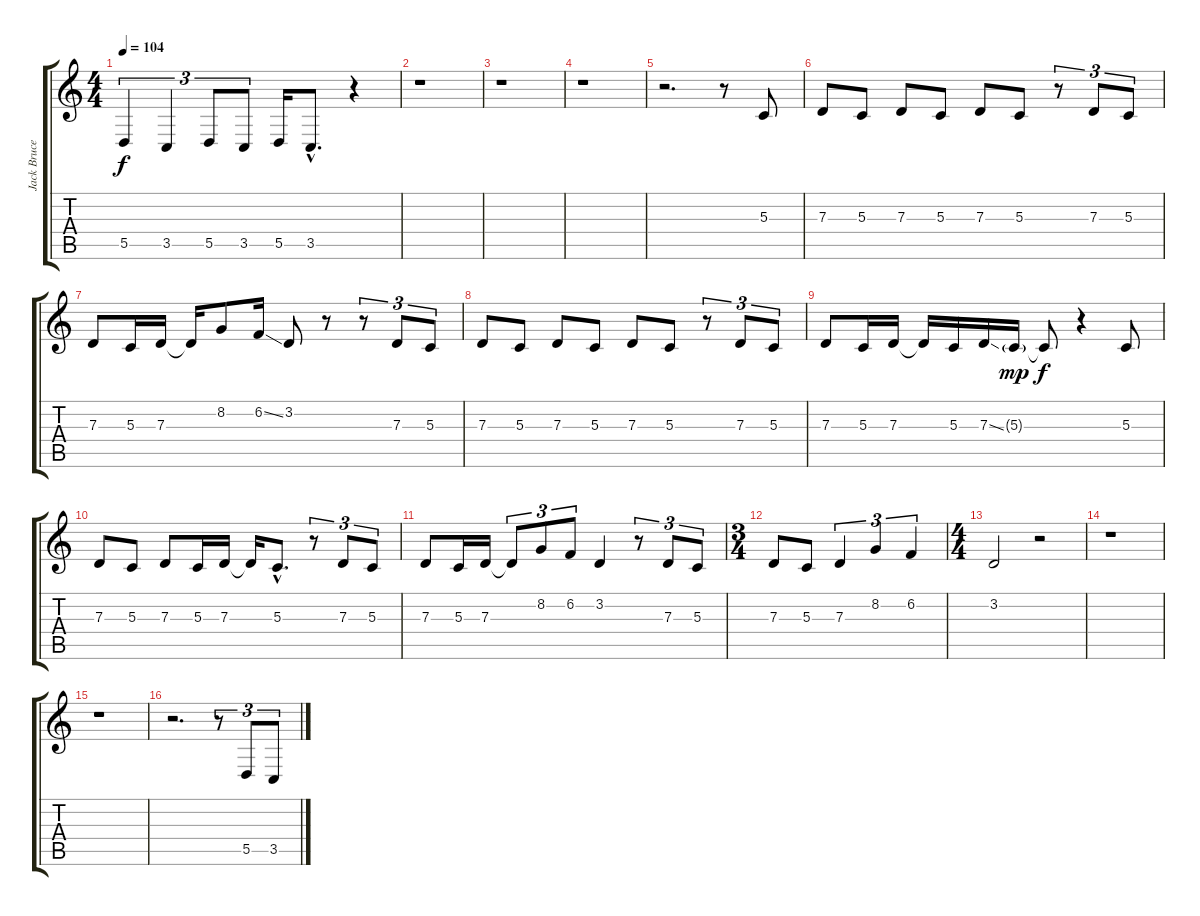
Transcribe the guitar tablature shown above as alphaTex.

\track ("Jack Bruce" "Jack Bruce") {instrument lead2sawtooth}
\staff {score tabs}
\tuning (E4 B3 G3 D3 A2 E2) {hide}
\ts (4 4)
\tempo 104
\clef g2
\ks c
5.5.4{tu (3 2) dy f} 3.5.4{tu (3 2)} 5.5.8{tu (3 2)} 3.5.8{tu (3 2)} 5.5.16 3.5{hac}.8{d} r.4 |
r.1 |
r.1 |
r.1 |
r.2{d} r.8 5.3.8 |
7.3.8 5.3.8 7.3.8 5.3.8 7.3.8 5.3.8 r.8{tu (3 2)} 7.3.8{tu (3 2)} 5.3.8{tu (3 2)} |
7.3.8 5.3.16 7.3.16 7.3{t}.16 8.2.8 6.2{ss}.16 3.2.8 r.8 r.8{tu (3 2)} 7.3.8{tu (3 2)} 5.3.8{tu (3 2)} |
7.3.8 5.3.8 7.3.8 5.3.8 7.3.8 5.3.8 r.8{tu (3 2)} 7.3.8{tu (3 2)} 5.3.8{tu (3 2)} |
7.3.8 5.3.16 7.3.16 7.3{t}.16 5.3.16 7.3{ss}.16 5.3{g}.16{dy mp} 5.3{t}.8{dy f} r.4 5.3.8 |
7.3.8 5.3.8 7.3.8 5.3.16 7.3.16 7.3{t}.16 5.3{hac}.8{d} r.8{tu (3 2)} 7.3.8{tu (3 2)} 5.3.8{tu (3 2)} |
7.3.8 5.3.16 7.3.16 7.3{t}.8{tu (3 2)} 8.2.8{tu (3 2)} 6.2.8{tu (3 2)} 3.2.4 r.8{tu (3 2)} 7.3.8{tu (3 2)} 5.3.8{tu (3 2)} |
\ts (3 4)
7.3.8 5.3.8 7.3.4{tu (3 2)} 8.2.4{tu (3 2)} 6.2.4{tu (3 2)} |
\ts (4 4)
3.2.2 r.2 |
r.1 |
r.1 |
r.2{d} r.8{tu (3 2)} 5.5.8{tu (3 2)} 3.5.8{tu (3 2)}
